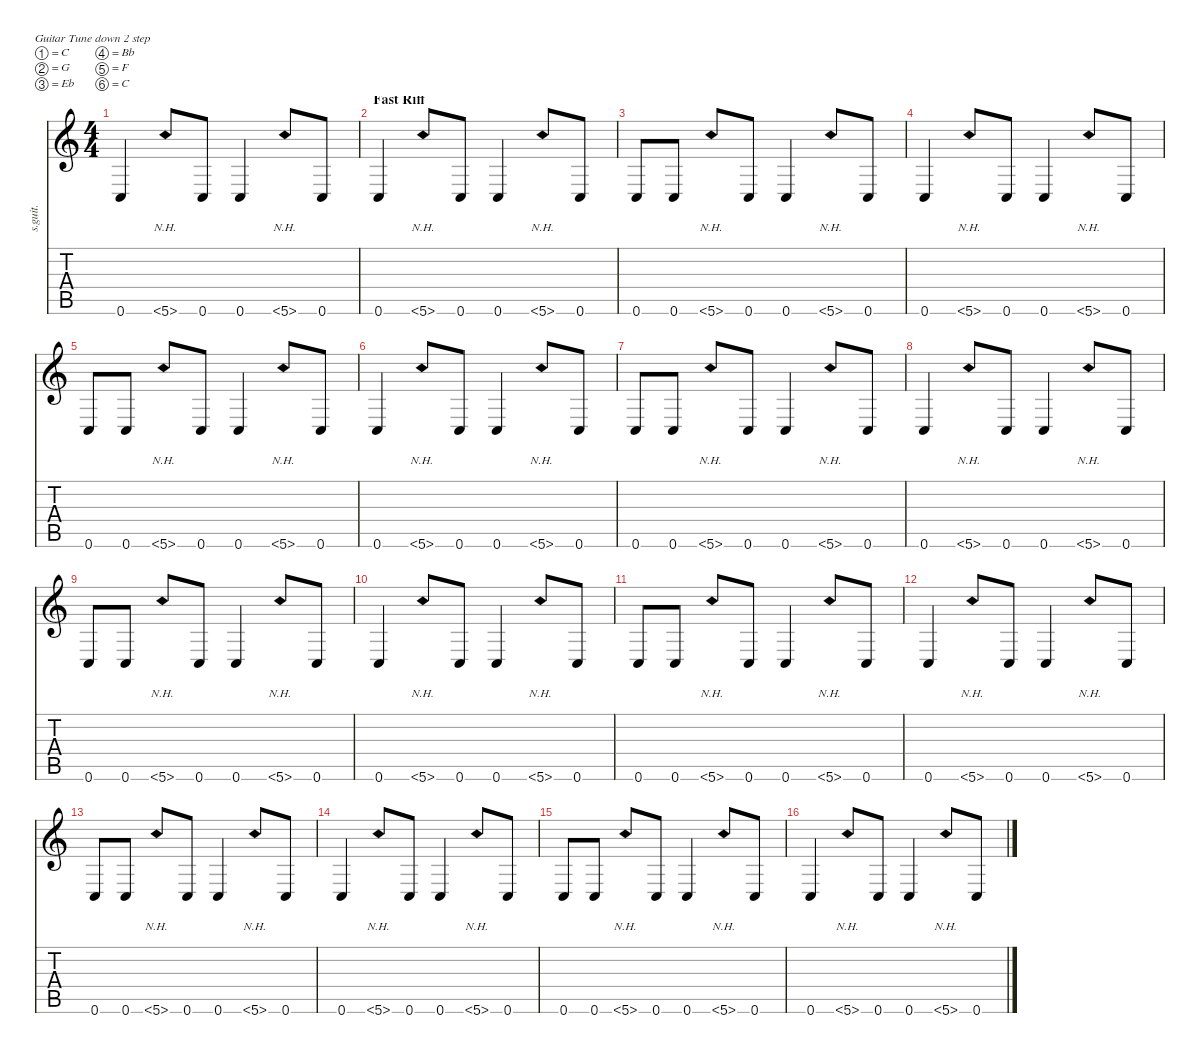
\defaultSystemsLayout 4
\hideDynamics
\bracketExtendMode nobrackets
\track ("Josh Homme" "s.guit.") {instrument distortionguitar}
\staff {score tabs}
\tuning (C4 G3 Eb3 Bb2 F2 C2)
\ts (4 4)
\tempo (210 hide)
\clef g2
\ks c
0.6.4{lyrics (0 "") lyrics (1 "") lyrics (2 "") lyrics (3 "") lyrics (4 "") dy f} 5.6{nh}.8{lyrics (0 "") lyrics (1 "") lyrics (2 "") lyrics (3 "") lyrics (4 "")} 0.6.8{lyrics (0 "") lyrics (1 "") lyrics (2 "") lyrics (3 "") lyrics (4 "")} 0.6.4{lyrics (0 "") lyrics (1 "") lyrics (2 "") lyrics (3 "") lyrics (4 "")} 5.6{nh}.8{lyrics (0 "") lyrics (1 "") lyrics (2 "") lyrics (3 "") lyrics (4 "")} 0.6.8{lyrics (0 "") lyrics (1 "") lyrics (2 "") lyrics (3 "") lyrics (4 "")} |
\section ("" "Fast Riff")
0.6.4{lyrics (0 "") lyrics (1 "") lyrics (2 "") lyrics (3 "") lyrics (4 "")} 5.6{nh}.8{lyrics (0 "") lyrics (1 "") lyrics (2 "") lyrics (3 "") lyrics (4 "")} 0.6.8{lyrics (0 "") lyrics (1 "") lyrics (2 "") lyrics (3 "") lyrics (4 "")} 0.6.4{lyrics (0 "") lyrics (1 "") lyrics (2 "") lyrics (3 "") lyrics (4 "")} 5.6{nh}.8{lyrics (0 "") lyrics (1 "") lyrics (2 "") lyrics (3 "") lyrics (4 "")} 0.6.8{lyrics (0 "") lyrics (1 "") lyrics (2 "") lyrics (3 "") lyrics (4 "")} |
0.6.8{lyrics (0 "") lyrics (1 "") lyrics (2 "") lyrics (3 "") lyrics (4 "")} 0.6.8{lyrics (0 "") lyrics (1 "") lyrics (2 "") lyrics (3 "") lyrics (4 "")} 5.6{nh}.8{lyrics (0 "") lyrics (1 "") lyrics (2 "") lyrics (3 "") lyrics (4 "")} 0.6.8{lyrics (0 "") lyrics (1 "") lyrics (2 "") lyrics (3 "") lyrics (4 "")} 0.6.4{lyrics (0 "") lyrics (1 "") lyrics (2 "") lyrics (3 "") lyrics (4 "")} 5.6{nh}.8{lyrics (0 "") lyrics (1 "") lyrics (2 "") lyrics (3 "") lyrics (4 "")} 0.6.8{lyrics (0 "") lyrics (1 "") lyrics (2 "") lyrics (3 "") lyrics (4 "")} |
0.6.4{lyrics (0 "") lyrics (1 "") lyrics (2 "") lyrics (3 "") lyrics (4 "")} 5.6{nh}.8{lyrics (0 "") lyrics (1 "") lyrics (2 "") lyrics (3 "") lyrics (4 "")} 0.6.8{lyrics (0 "") lyrics (1 "") lyrics (2 "") lyrics (3 "") lyrics (4 "")} 0.6.4{lyrics (0 "") lyrics (1 "") lyrics (2 "") lyrics (3 "") lyrics (4 "")} 5.6{nh}.8{lyrics (0 "") lyrics (1 "") lyrics (2 "") lyrics (3 "") lyrics (4 "")} 0.6.8{lyrics (0 "") lyrics (1 "") lyrics (2 "") lyrics (3 "") lyrics (4 "")} |
0.6.8{lyrics (0 "") lyrics (1 "") lyrics (2 "") lyrics (3 "") lyrics (4 "")} 0.6.8{lyrics (0 "") lyrics (1 "") lyrics (2 "") lyrics (3 "") lyrics (4 "")} 5.6{nh}.8{lyrics (0 "") lyrics (1 "") lyrics (2 "") lyrics (3 "") lyrics (4 "")} 0.6.8{lyrics (0 "") lyrics (1 "") lyrics (2 "") lyrics (3 "") lyrics (4 "")} 0.6.4{lyrics (0 "") lyrics (1 "") lyrics (2 "") lyrics (3 "") lyrics (4 "")} 5.6{nh}.8{lyrics (0 "") lyrics (1 "") lyrics (2 "") lyrics (3 "") lyrics (4 "")} 0.6.8{lyrics (0 "") lyrics (1 "") lyrics (2 "") lyrics (3 "") lyrics (4 "")} |
0.6.4{lyrics (0 "") lyrics (1 "") lyrics (2 "") lyrics (3 "") lyrics (4 "")} 5.6{nh}.8{lyrics (0 "") lyrics (1 "") lyrics (2 "") lyrics (3 "") lyrics (4 "")} 0.6.8{lyrics (0 "") lyrics (1 "") lyrics (2 "") lyrics (3 "") lyrics (4 "")} 0.6.4{lyrics (0 "") lyrics (1 "") lyrics (2 "") lyrics (3 "") lyrics (4 "")} 5.6{nh}.8{lyrics (0 "") lyrics (1 "") lyrics (2 "") lyrics (3 "") lyrics (4 "")} 0.6.8{lyrics (0 "") lyrics (1 "") lyrics (2 "") lyrics (3 "") lyrics (4 "")} |
0.6.8{lyrics (0 "") lyrics (1 "") lyrics (2 "") lyrics (3 "") lyrics (4 "")} 0.6.8{lyrics (0 "") lyrics (1 "") lyrics (2 "") lyrics (3 "") lyrics (4 "")} 5.6{nh}.8{lyrics (0 "") lyrics (1 "") lyrics (2 "") lyrics (3 "") lyrics (4 "")} 0.6.8{lyrics (0 "") lyrics (1 "") lyrics (2 "") lyrics (3 "") lyrics (4 "")} 0.6.4{lyrics (0 "") lyrics (1 "") lyrics (2 "") lyrics (3 "") lyrics (4 "")} 5.6{nh}.8{lyrics (0 "") lyrics (1 "") lyrics (2 "") lyrics (3 "") lyrics (4 "")} 0.6.8{lyrics (0 "") lyrics (1 "") lyrics (2 "") lyrics (3 "") lyrics (4 "")} |
0.6.4{lyrics (0 "") lyrics (1 "") lyrics (2 "") lyrics (3 "") lyrics (4 "")} 5.6{nh}.8{lyrics (0 "") lyrics (1 "") lyrics (2 "") lyrics (3 "") lyrics (4 "")} 0.6.8{lyrics (0 "") lyrics (1 "") lyrics (2 "") lyrics (3 "") lyrics (4 "")} 0.6.4{lyrics (0 "") lyrics (1 "") lyrics (2 "") lyrics (3 "") lyrics (4 "")} 5.6{nh}.8{lyrics (0 "") lyrics (1 "") lyrics (2 "") lyrics (3 "") lyrics (4 "")} 0.6.8{lyrics (0 "") lyrics (1 "") lyrics (2 "") lyrics (3 "") lyrics (4 "")} |
0.6.8{lyrics (0 "") lyrics (1 "") lyrics (2 "") lyrics (3 "") lyrics (4 "")} 0.6.8{lyrics (0 "") lyrics (1 "") lyrics (2 "") lyrics (3 "") lyrics (4 "")} 5.6{nh}.8{lyrics (0 "") lyrics (1 "") lyrics (2 "") lyrics (3 "") lyrics (4 "")} 0.6.8{lyrics (0 "") lyrics (1 "") lyrics (2 "") lyrics (3 "") lyrics (4 "")} 0.6.4{lyrics (0 "") lyrics (1 "") lyrics (2 "") lyrics (3 "") lyrics (4 "")} 5.6{nh}.8{lyrics (0 "") lyrics (1 "") lyrics (2 "") lyrics (3 "") lyrics (4 "")} 0.6.8{lyrics (0 "") lyrics (1 "") lyrics (2 "") lyrics (3 "") lyrics (4 "")} |
0.6.4{lyrics (0 "") lyrics (1 "") lyrics (2 "") lyrics (3 "") lyrics (4 "")} 5.6{nh}.8{lyrics (0 "") lyrics (1 "") lyrics (2 "") lyrics (3 "") lyrics (4 "")} 0.6.8{lyrics (0 "") lyrics (1 "") lyrics (2 "") lyrics (3 "") lyrics (4 "")} 0.6.4{lyrics (0 "") lyrics (1 "") lyrics (2 "") lyrics (3 "") lyrics (4 "")} 5.6{nh}.8{lyrics (0 "") lyrics (1 "") lyrics (2 "") lyrics (3 "") lyrics (4 "")} 0.6.8{lyrics (0 "") lyrics (1 "") lyrics (2 "") lyrics (3 "") lyrics (4 "")} |
0.6.8{lyrics (0 "") lyrics (1 "") lyrics (2 "") lyrics (3 "") lyrics (4 "")} 0.6.8{lyrics (0 "") lyrics (1 "") lyrics (2 "") lyrics (3 "") lyrics (4 "")} 5.6{nh}.8{lyrics (0 "") lyrics (1 "") lyrics (2 "") lyrics (3 "") lyrics (4 "")} 0.6.8{lyrics (0 "") lyrics (1 "") lyrics (2 "") lyrics (3 "") lyrics (4 "")} 0.6.4{lyrics (0 "") lyrics (1 "") lyrics (2 "") lyrics (3 "") lyrics (4 "")} 5.6{nh}.8{lyrics (0 "") lyrics (1 "") lyrics (2 "") lyrics (3 "") lyrics (4 "")} 0.6.8{lyrics (0 "") lyrics (1 "") lyrics (2 "") lyrics (3 "") lyrics (4 "")} |
0.6.4{lyrics (0 "") lyrics (1 "") lyrics (2 "") lyrics (3 "") lyrics (4 "")} 5.6{nh}.8{lyrics (0 "") lyrics (1 "") lyrics (2 "") lyrics (3 "") lyrics (4 "")} 0.6.8{lyrics (0 "") lyrics (1 "") lyrics (2 "") lyrics (3 "") lyrics (4 "")} 0.6.4{lyrics (0 "") lyrics (1 "") lyrics (2 "") lyrics (3 "") lyrics (4 "")} 5.6{nh}.8{lyrics (0 "") lyrics (1 "") lyrics (2 "") lyrics (3 "") lyrics (4 "")} 0.6.8{lyrics (0 "") lyrics (1 "") lyrics (2 "") lyrics (3 "") lyrics (4 "")} |
0.6.8{lyrics (0 "") lyrics (1 "") lyrics (2 "") lyrics (3 "") lyrics (4 "")} 0.6.8{lyrics (0 "") lyrics (1 "") lyrics (2 "") lyrics (3 "") lyrics (4 "")} 5.6{nh}.8{lyrics (0 "") lyrics (1 "") lyrics (2 "") lyrics (3 "") lyrics (4 "")} 0.6.8{lyrics (0 "") lyrics (1 "") lyrics (2 "") lyrics (3 "") lyrics (4 "")} 0.6.4{lyrics (0 "") lyrics (1 "") lyrics (2 "") lyrics (3 "") lyrics (4 "")} 5.6{nh}.8{lyrics (0 "") lyrics (1 "") lyrics (2 "") lyrics (3 "") lyrics (4 "")} 0.6.8{lyrics (0 "") lyrics (1 "") lyrics (2 "") lyrics (3 "") lyrics (4 "")} |
0.6.4{lyrics (0 "") lyrics (1 "") lyrics (2 "") lyrics (3 "") lyrics (4 "")} 5.6{nh}.8{lyrics (0 "") lyrics (1 "") lyrics (2 "") lyrics (3 "") lyrics (4 "")} 0.6.8{lyrics (0 "") lyrics (1 "") lyrics (2 "") lyrics (3 "") lyrics (4 "")} 0.6.4{lyrics (0 "") lyrics (1 "") lyrics (2 "") lyrics (3 "") lyrics (4 "")} 5.6{nh}.8{lyrics (0 "") lyrics (1 "") lyrics (2 "") lyrics (3 "") lyrics (4 "")} 0.6.8{lyrics (0 "") lyrics (1 "") lyrics (2 "") lyrics (3 "") lyrics (4 "")} |
0.6.8{lyrics (0 "") lyrics (1 "") lyrics (2 "") lyrics (3 "") lyrics (4 "")} 0.6.8{lyrics (0 "") lyrics (1 "") lyrics (2 "") lyrics (3 "") lyrics (4 "")} 5.6{nh}.8{lyrics (0 "") lyrics (1 "") lyrics (2 "") lyrics (3 "") lyrics (4 "")} 0.6.8{lyrics (0 "") lyrics (1 "") lyrics (2 "") lyrics (3 "") lyrics (4 "")} 0.6.4{lyrics (0 "") lyrics (1 "") lyrics (2 "") lyrics (3 "") lyrics (4 "")} 5.6{nh}.8{lyrics (0 "") lyrics (1 "") lyrics (2 "") lyrics (3 "") lyrics (4 "")} 0.6.8{lyrics (0 "") lyrics (1 "") lyrics (2 "") lyrics (3 "") lyrics (4 "")} |
0.6.4{lyrics (0 "") lyrics (1 "") lyrics (2 "") lyrics (3 "") lyrics (4 "")} 5.6{nh}.8{lyrics (0 "") lyrics (1 "") lyrics (2 "") lyrics (3 "") lyrics (4 "")} 0.6.8{lyrics (0 "") lyrics (1 "") lyrics (2 "") lyrics (3 "") lyrics (4 "")} 0.6.4{lyrics (0 "") lyrics (1 "") lyrics (2 "") lyrics (3 "") lyrics (4 "")} 5.6{nh}.8{lyrics (0 "") lyrics (1 "") lyrics (2 "") lyrics (3 "") lyrics (4 "")} 0.6.8{lyrics (0 "") lyrics (1 "") lyrics (2 "") lyrics (3 "") lyrics (4 "")}
